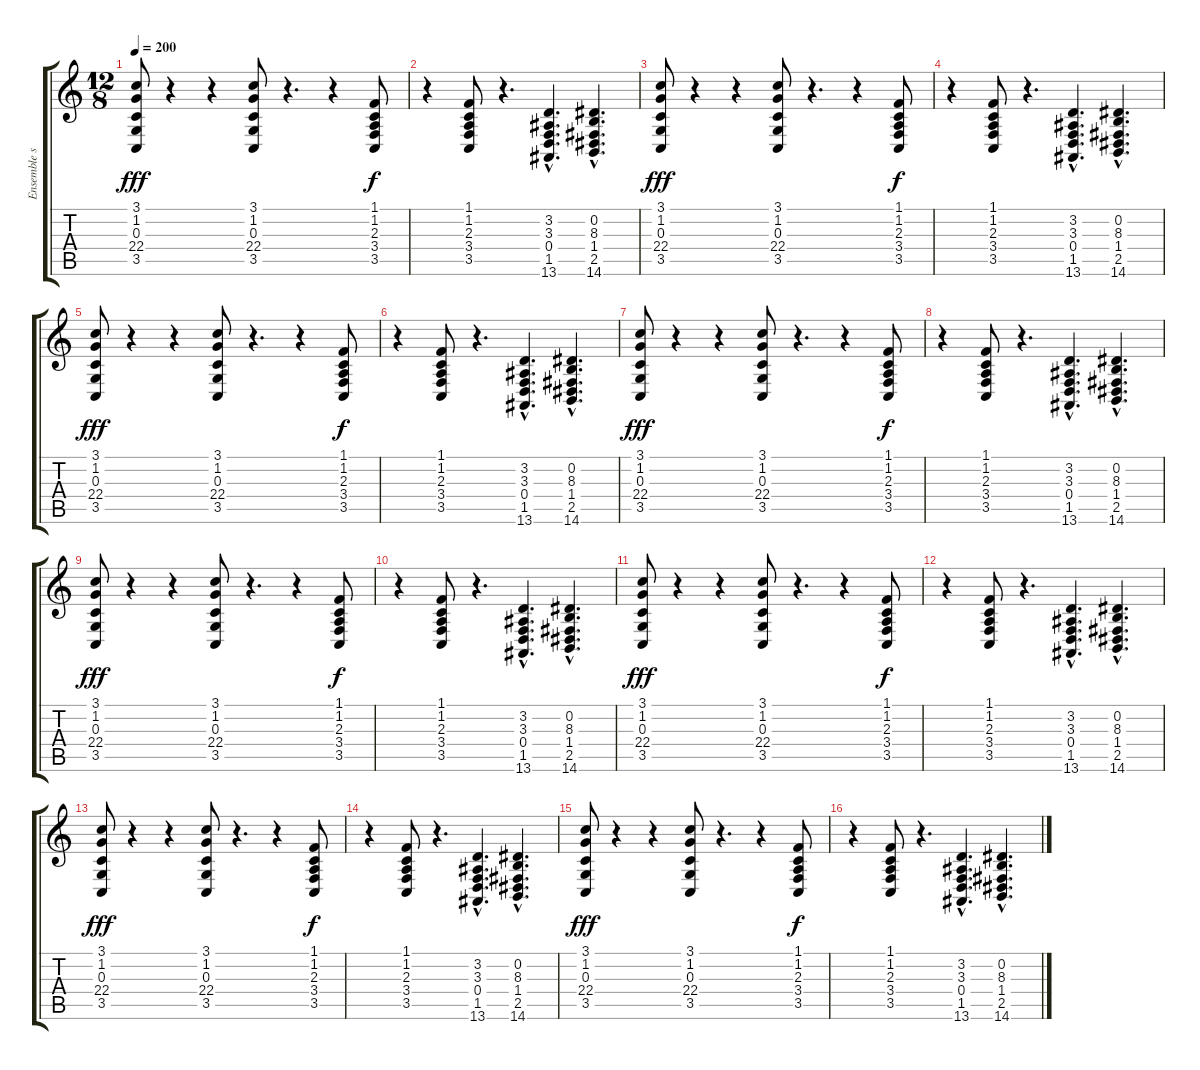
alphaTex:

\track ("Ensemble saxo" "Ensemble s") {instrument trombone}
\staff {score tabs}
\tuning (E4 B3 G3 D3 A2 E2) {hide}
\ts (12 8)
\tempo 200
\clef g2
\ks c
(3.1 1.2 0.3 22.4 3.5).8{dy fff} r.4 r.4 (3.1 1.2 0.3 22.4 3.5).8 r.4{d} r.4 (1.1 1.2 2.3 3.4 3.5).8{dy f} |
r.4 (1.1 1.2 2.3 3.4 3.5).8 r.4{d} (3.2{hac} 3.3{hac} 0.4{hac} 1.5{hac} 13.6{hac}).4{d} (0.2{hac} 8.3{hac} 1.4{hac} 2.5{hac} 14.6{hac}).4{d} |
(3.1 1.2 0.3 22.4 3.5).8{dy fff} r.4 r.4 (3.1 1.2 0.3 22.4 3.5).8 r.4{d} r.4 (1.1 1.2 2.3 3.4 3.5).8{dy f} |
r.4 (1.1 1.2 2.3 3.4 3.5).8 r.4{d} (3.2{hac} 3.3{hac} 0.4{hac} 1.5{hac} 13.6{hac}).4{d} (0.2{hac} 8.3{hac} 1.4{hac} 2.5{hac} 14.6{hac}).4{d} |
(3.1 1.2 0.3 22.4 3.5).8{dy fff} r.4 r.4 (3.1 1.2 0.3 22.4 3.5).8 r.4{d} r.4 (1.1 1.2 2.3 3.4 3.5).8{dy f} |
r.4 (1.1 1.2 2.3 3.4 3.5).8 r.4{d} (3.2{hac} 3.3{hac} 0.4{hac} 1.5{hac} 13.6{hac}).4{d} (0.2{hac} 8.3{hac} 1.4{hac} 2.5{hac} 14.6{hac}).4{d} |
(3.1 1.2 0.3 22.4 3.5).8{dy fff} r.4 r.4 (3.1 1.2 0.3 22.4 3.5).8 r.4{d} r.4 (1.1 1.2 2.3 3.4 3.5).8{dy f} |
r.4 (1.1 1.2 2.3 3.4 3.5).8 r.4{d} (3.2{hac} 3.3{hac} 0.4{hac} 1.5{hac} 13.6{hac}).4{d} (0.2{hac} 8.3{hac} 1.4{hac} 2.5{hac} 14.6{hac}).4{d} |
(3.1 1.2 0.3 22.4 3.5).8{dy fff} r.4 r.4 (3.1 1.2 0.3 22.4 3.5).8 r.4{d} r.4 (1.1 1.2 2.3 3.4 3.5).8{dy f} |
r.4 (1.1 1.2 2.3 3.4 3.5).8 r.4{d} (3.2{hac} 3.3{hac} 0.4{hac} 1.5{hac} 13.6{hac}).4{d} (0.2{hac} 8.3{hac} 1.4{hac} 2.5{hac} 14.6{hac}).4{d} |
(3.1 1.2 0.3 22.4 3.5).8{dy fff} r.4 r.4 (3.1 1.2 0.3 22.4 3.5).8 r.4{d} r.4 (1.1 1.2 2.3 3.4 3.5).8{dy f} |
r.4 (1.1 1.2 2.3 3.4 3.5).8 r.4{d} (3.2{hac} 3.3{hac} 0.4{hac} 1.5{hac} 13.6{hac}).4{d} (0.2{hac} 8.3{hac} 1.4{hac} 2.5{hac} 14.6{hac}).4{d} |
(3.1 1.2 0.3 22.4 3.5).8{dy fff} r.4 r.4 (3.1 1.2 0.3 22.4 3.5).8 r.4{d} r.4 (1.1 1.2 2.3 3.4 3.5).8{dy f} |
r.4 (1.1 1.2 2.3 3.4 3.5).8 r.4{d} (3.2{hac} 3.3{hac} 0.4{hac} 1.5{hac} 13.6{hac}).4{d} (0.2{hac} 8.3{hac} 1.4{hac} 2.5{hac} 14.6{hac}).4{d} |
(3.1 1.2 0.3 22.4 3.5).8{dy fff} r.4 r.4 (3.1 1.2 0.3 22.4 3.5).8 r.4{d} r.4 (1.1 1.2 2.3 3.4 3.5).8{dy f} |
r.4 (1.1 1.2 2.3 3.4 3.5).8 r.4{d} (3.2{hac} 3.3{hac} 0.4{hac} 1.5{hac} 13.6{hac}).4{d} (0.2{hac} 8.3{hac} 1.4{hac} 2.5{hac} 14.6{hac}).4{d}
